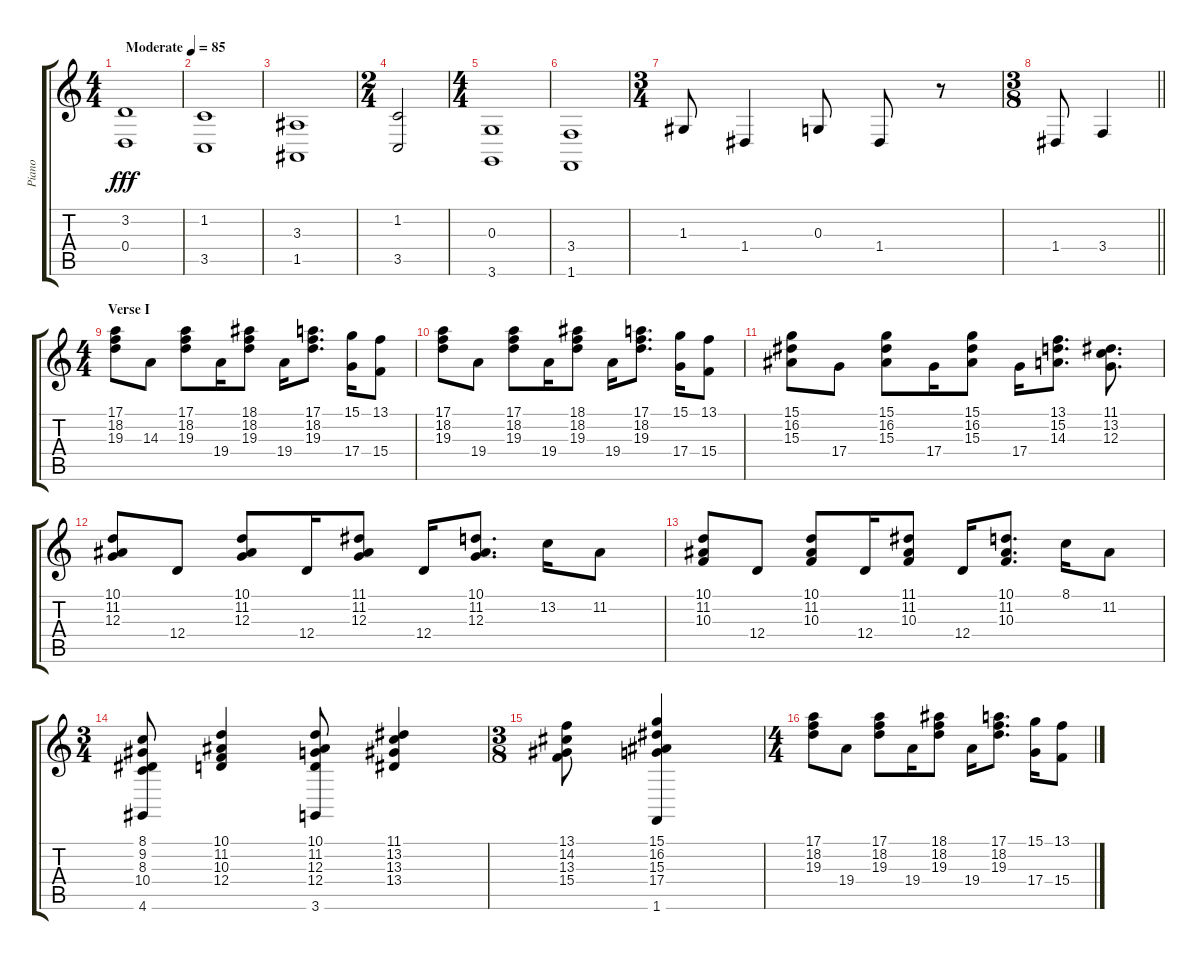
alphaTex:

\track ("Piano" "Piano") {instrument acousticgrandpiano}
\staff {score tabs}
\tuning (E4 B3 G3 D3 A2 E2) {hide}
\ts (4 4)
\tempo (85 "Moderate")
\clef g2
\ks c
(3.2 0.4).1{dy fff instrument stringensemble1} |
(1.2 3.5).1 |
(3.3 1.5).1 |
\ts (2 4)
(1.2 3.5).2 |
\ts (4 4)
(0.3 3.6).1 |
(3.4 1.6).1 |
\ts (3 4)
1.3.8 1.4.4 0.3.8 1.4.8 r.8 |
\ts (3 8)
\barLineRight lightlight
1.4.8 3.4.4 |
\ts (4 4)
\section ("" "Verse I")
(17.1 18.2 19.3).8 14.3.8 (17.1 18.2 19.3).8 19.4.16 (18.1 18.2 19.3).8 19.4.16 (17.1 18.2 19.3).8{d} (15.1 17.4).16 (13.1 15.4).8 |
(17.1 18.2 19.3).8 19.4.8 (17.1 18.2 19.3).8 19.4.16 (18.1 18.2 19.3).8 19.4.16 (17.1 18.2 19.3).8{d} (15.1 17.4).16 (13.1 15.4).8 |
(15.1 16.2 15.3).8 17.4.8 (15.1 16.2 15.3).8 17.4.16 (15.1 16.2 15.3).8 17.4.16 (13.1 15.2 14.3).8{d} (11.1 13.2 12.3).8{d} |
(10.1 11.2 12.3).8 12.4.8 (10.1 11.2 12.3).8 12.4.16 (11.1 11.2 12.3).8 12.4.16 (10.1 11.2 12.3).8{d} 13.2.16 11.2.8 |
(10.1 11.2 10.3).8 12.4.8 (10.1 11.2 10.3).8 12.4.16 (11.1 11.2 10.3).8 12.4.16 (10.1 11.2 10.3).8{d} 8.1.16 11.2.8 |
\ts (3 4)
(8.1 9.2 8.3 10.4 4.6).8 (10.1 11.2 10.3 12.4).4 (10.1 11.2 12.3 12.4 3.6).8 (11.1 13.2 13.3 13.4).4 |
\ts (3 8)
(13.1 14.2 13.3 15.4).8 (15.1 16.2 15.3 17.4 1.6).4 |
\ts (4 4)
(17.1 18.2 19.3).8 19.4.8 (17.1 18.2 19.3).8 19.4.16 (18.1 18.2 19.3).8 19.4.16 (17.1 18.2 19.3).8{d} (15.1 17.4).16 (13.1 15.4).8
